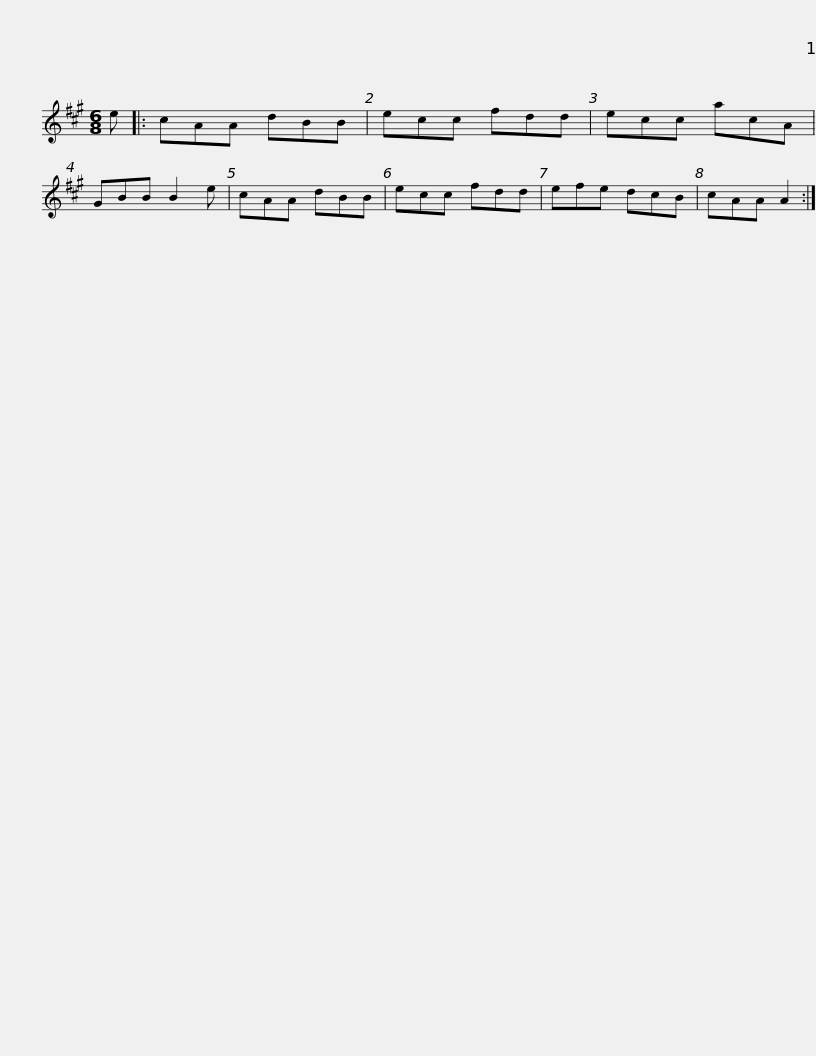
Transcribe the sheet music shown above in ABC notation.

X:1
L:1/8
M:6/8
I:linebreak $
K:A
V:1 treble
V:1
 e |: cAA dBB | ecc fdd | ecc acA | GBB B2 e | %5
 cAA dBB | ecc fdd | efe dcB |$ cAA A2 :| %9
